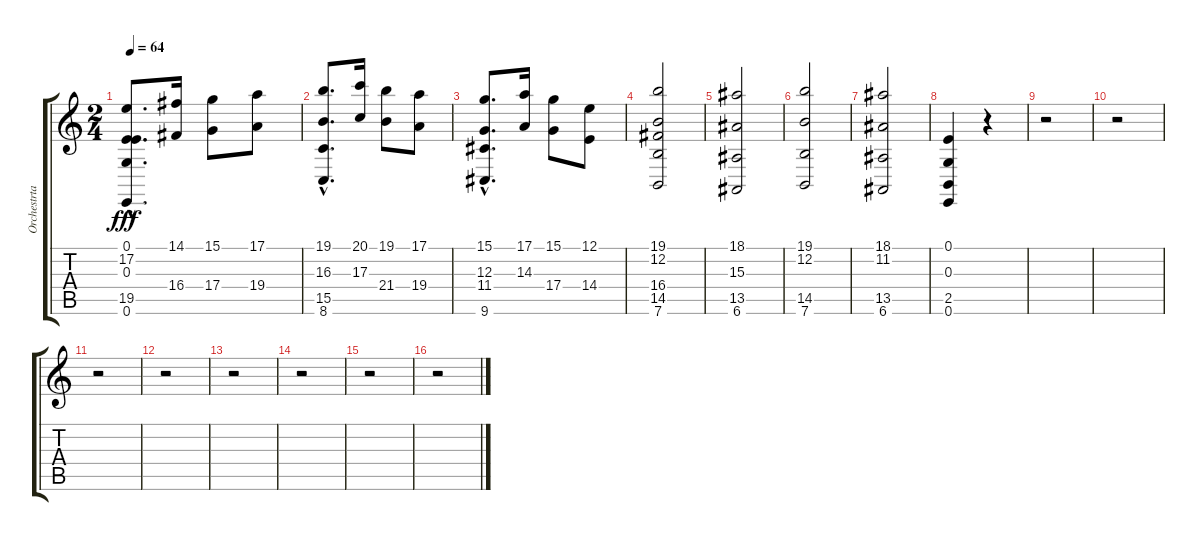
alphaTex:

\track ("Orchestrta" "Orchestrta") {instrument churchorgan}
\staff {score tabs}
\tuning (E4 B3 G3 D3 A2 E2) {hide}
\ts (2 4)
\tempo 64
\clef g2
\ks c
(0.1{hac} 17.2{hac} 0.3 19.5{hac} 0.6).8{d dy fff} (14.1 16.4).16 (15.1 17.4).8 (17.1 19.4).8 |
(19.1{hac} 16.3{hac} 15.5 8.6).8{d} (20.1 17.3).16 (19.1 21.4).8 (17.1 19.4).8 |
(15.1{hac} 12.3{hac} 11.4 9.6).8{d} (17.1 14.3).16 (15.1 17.4).8 (12.1 14.4).8 |
(19.1 12.2 16.4 14.5 7.6).2 |
(18.1 15.3 13.5 6.6).2 |
(19.1 12.2 14.5 7.6).2 |
(18.1 11.2 13.5 6.6).2 |
(0.1 0.3 2.5 0.6).4 r.4 |
r.2 |
r.2 |
r.2 |
r.2 |
r.2 |
r.2 |
r.2 |
r.2
